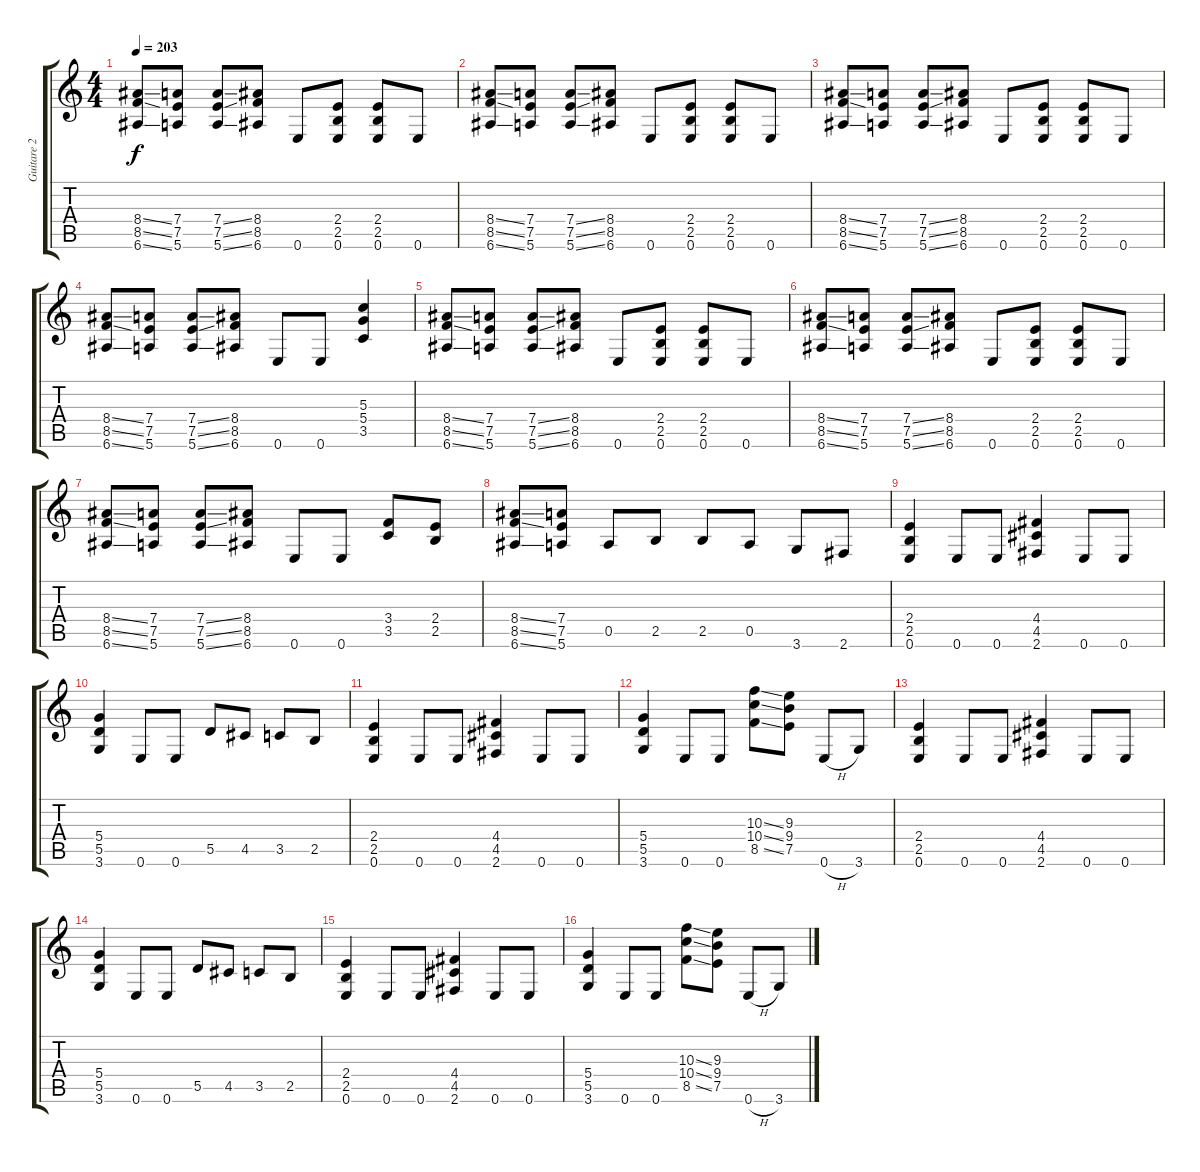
\track ("Guitare 2" "Guitare 2") {instrument distortionguitar}
\staff {score tabs}
\tuning (E4 B3 G3 D3 A2 E2) {hide}
\ts (4 4)
\tempo 203
\clef g2
\ks c
(8.4{ss} 8.5{ss} 6.6{ss}).8{dy f} (7.4 7.5 5.6).8 (7.4{ss} 7.5{ss} 5.6{ss}).8 (8.4 8.5 6.6).8 0.6.8 (2.4 2.5 0.6).8 (2.4 2.5 0.6).8 0.6.8 |
(8.4{ss} 8.5{ss} 6.6{ss}).8 (7.4 7.5 5.6).8 (7.4{ss} 7.5{ss} 5.6{ss}).8 (8.4 8.5 6.6).8 0.6.8 (2.4 2.5 0.6).8 (2.4 2.5 0.6).8 0.6.8 |
(8.4{ss} 8.5{ss} 6.6{ss}).8 (7.4 7.5 5.6).8 (7.4{ss} 7.5{ss} 5.6{ss}).8 (8.4 8.5 6.6).8 0.6.8 (2.4 2.5 0.6).8 (2.4 2.5 0.6).8 0.6.8 |
(8.4{ss} 8.5{ss} 6.6{ss}).8 (7.4 7.5 5.6).8 (7.4{ss} 7.5{ss} 5.6{ss}).8 (8.4 8.5 6.6).8 0.6.8 0.6.8 (5.3 5.4 3.5).4 |
(8.4{ss} 8.5{ss} 6.6{ss}).8 (7.4 7.5 5.6).8 (7.4{ss} 7.5{ss} 5.6{ss}).8 (8.4 8.5 6.6).8 0.6.8 (2.4 2.5 0.6).8 (2.4 2.5 0.6).8 0.6.8 |
(8.4{ss} 8.5{ss} 6.6{ss}).8 (7.4 7.5 5.6).8 (7.4{ss} 7.5{ss} 5.6{ss}).8 (8.4 8.5 6.6).8 0.6.8 (2.4 2.5 0.6).8 (2.4 2.5 0.6).8 0.6.8 |
(8.4{ss} 8.5{ss} 6.6{ss}).8 (7.4 7.5 5.6).8 (7.4{ss} 7.5{ss} 5.6{ss}).8 (8.4 8.5 6.6).8 0.6.8 0.6.8 (3.4 3.5).8 (2.4 2.5).8 |
(8.4{ss} 8.5{ss} 6.6{ss}).8 (7.4 7.5 5.6).8 0.5.8 2.5.8 2.5.8 0.5.8 3.6.8 2.6.8 |
(2.4 2.5 0.6).4 0.6.8 0.6.8 (4.4 4.5 2.6).4 0.6.8 0.6.8 |
(5.4 5.5 3.6).4 0.6.8 0.6.8 5.5.8 4.5.8 3.5.8 2.5.8 |
(2.4 2.5 0.6).4 0.6.8 0.6.8 (4.4 4.5 2.6).4 0.6.8 0.6.8 |
(5.4 5.5 3.6).4 0.6.8 0.6.8 (10.3{ss} 10.4{ss} 8.5{ss}).8 (9.3 9.4 7.5).8 0.6{h}.8 3.6.8 |
(2.4 2.5 0.6).4 0.6.8 0.6.8 (4.4 4.5 2.6).4 0.6.8 0.6.8 |
(5.4 5.5 3.6).4 0.6.8 0.6.8 5.5.8 4.5.8 3.5.8 2.5.8 |
(2.4 2.5 0.6).4 0.6.8 0.6.8 (4.4 4.5 2.6).4 0.6.8 0.6.8 |
(5.4 5.5 3.6).4 0.6.8 0.6.8 (10.3{ss} 10.4{ss} 8.5{ss}).8 (9.3 9.4 7.5).8 0.6{h}.8 3.6.8
